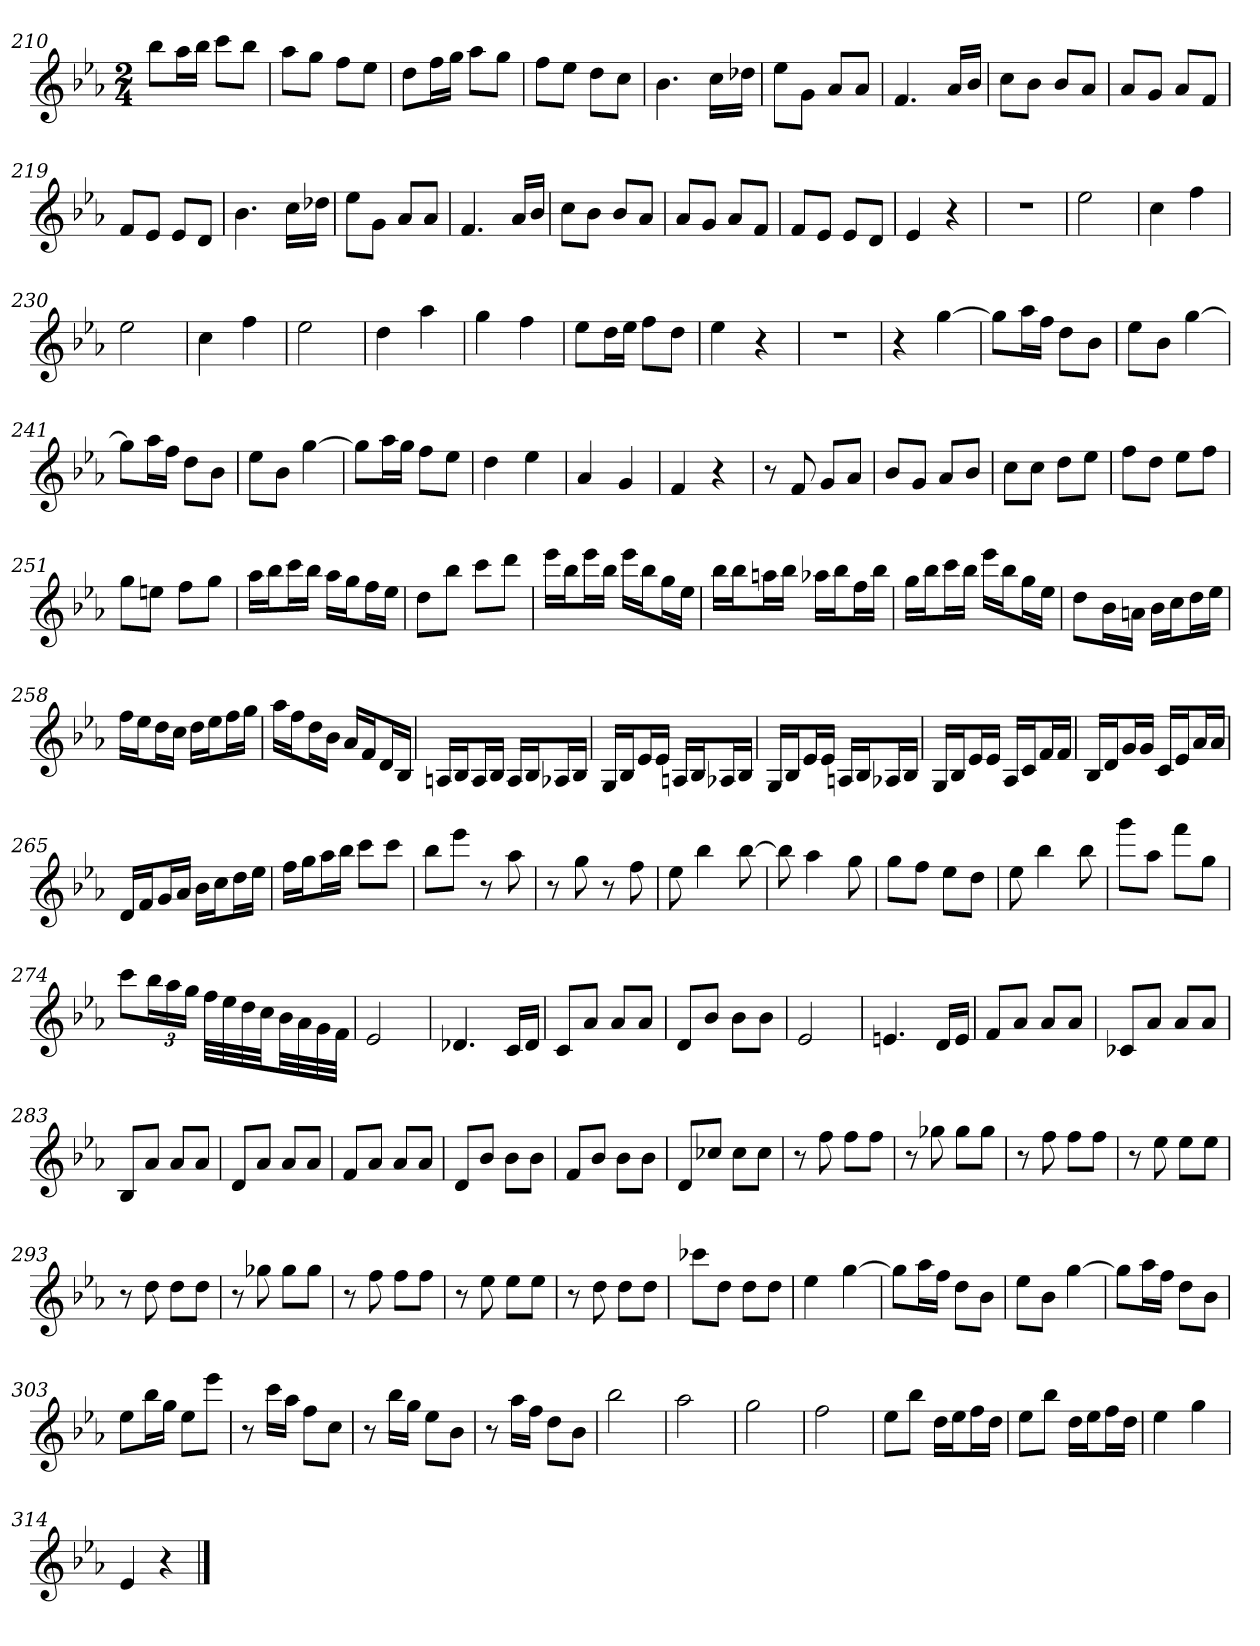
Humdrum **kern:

**kern
*part1
*staff1
*k[b-e-a-]
*E-:
*M2/4
=210
8bb-L
16aa-L
16bb-JJ
8cccL
8bb-J
=211
8aa-L
8ggJ
8ffL
8ee-J
=212
8ddL
16ffL
16ggJJ
8aa-L
8ggJ
=213
8ffL
8ee-J
8ddL
8ccJ
=214
4.b-
16ccLL
16dd-XJJ
=215
8ee-L
8gJ
8a-L
8a-J
=216
4.f
16a-LL
16b-JJ
=217
8ccL
8b-J
8b-L
8a-J
=218
8a-L
8gJ
8a-L
8fJ
=219
8fL
8e-J
8e-L
8dJ
=220
4.b-
16ccLL
16dd-XJJ
=221
8ee-L
8gJ
8a-L
8a-J
=222
4.f
16a-LL
16b-JJ
=223
8ccL
8b-J
8b-L
8a-J
=224
8a-L
8gJ
8a-L
8fJ
=225
8fL
8e-J
8e-L
8dJ
=226
4e-
4r
=227
2r
=228
2ee-
=229
4cc
4ff
=230
2ee-
=231
4cc
4ff
=232
2ee-
=233
4dd
4aa-
=234
4gg
4ff
=235
8ee-L
16ddL
16ee-JJ
8ffL
8ddJ
=236
4ee-
4r
=237
2r
=238
4r
[4gg
=239
8ggL]
16aa-L
16ffJJ
8ddL
8b-J
=240
8ee-L
8b-J
[4gg
=241
8ggL]
16aa-L
16ffJJ
8ddL
8b-J
=242
8ee-L
8b-J
[4gg
=243
8ggL]
16aa-L
16ggJJ
8ffL
8ee-J
=244
4dd
4ee-
=245
4a-
4g
=246
4f
4r
=247
8r
8f
8gL
8a-J
=248
8b-L
8gJ
8a-L
8b-J
=249
8ccL
8ccJ
8ddL
8ee-J
=250
8ffL
8ddJ
8ee-L
8ffJ
=251
8ggL
8eenJ
8ffL
8ggJ
=252
16aa-LL
16bb-J
16cccL
16bb-JJ
16aa-LL
16ggJ
16ffL
16ee-JJ
=253
8ddL
8bb-J
8cccL
8dddJ
=254
16eee-LL
16bb-J
16eee-L
16bb-JJ
16eee-LL
16bb-J
16ggL
16ee-JJ
=255
16bb-LL
16bb-J
16aanL
16bb-JJ
16aa-XLL
16bb-J
16ffL
16bb-JJ
=256
16ggLL
16bb-J
16cccL
16bb-JJ
16eee-LL
16bb-J
16ggL
16ee-JJ
=257
8ddL
16b-L
16anJJ
16b-LL
16ccJ
16ddL
16ee-JJ
=258
16ffLL
16ee-J
16ddL
16ccJJ
16ddLL
16ee-J
16ffL
16ggJJ
=259
16aa-LL
16ffJ
16ddL
16b-JJ
16a-LL
16fJ
16dL
16B-JJ
=260
16AnLL
16B-J
16AL
16B-JJ
16ALL
16B-J
16A-XL
16B-JJ
=261
16GLL
16B-J
16e-L
16e-JJ
16AnLL
16B-J
16A-XL
16B-JJ
=262
16GLL
16B-J
16e-L
16e-JJ
16AnLL
16B-J
16A-XL
16B-JJ
=263
16GLL
16B-J
16e-L
16e-JJ
16A-LL
16cJ
16fL
16fJJ
=264
16B-LL
16dJ
16gL
16gJJ
16cLL
16e-J
16a-L
16a-JJ
=265
16dLL
16fJ
16gL
16a-JJ
16b-LL
16ccJ
16ddL
16ee-JJ
=266
16ffLL
16ggJ
16aa-L
16bb-JJ
8cccL
8cccJ
=267
8bb-L
8eee-J
8r
8aa-
=268
8r
8gg
8r
8ff
=269
8ee-
4bb-
[8bb-
=270
8bb-]
4aa-
8gg
=271
8ggL
8ffJ
8ee-L
8ddJ
=272
8ee-
4bb-
8bb-
=273
8gggL
8aa-J
8fffL
8ggJ
=274
8cccL
24bb-L
24aa-
24ggJJ
32ffLLL
32ee-
32dd
32ccJJ
32b-LL
32a-
32g
32fJJJ
=275
2e-
=276
4.d-X
16cLL
16d-JJ
=277
8cL
8a-J
8a-L
8a-J
=278
8dL
8b-J
8b-L
8b-J
=279
2e-
=280
4.en
16dLL
16eJJ
=281
8fL
8a-J
8a-L
8a-J
=282
8c-XL
8a-J
8a-L
8a-J
=283
8B-L
8a-J
8a-L
8a-J
=284
8dL
8a-J
8a-L
8a-J
=285
8fL
8a-J
8a-L
8a-J
=286
8dL
8b-J
8b-L
8b-J
=287
8fL
8b-J
8b-L
8b-J
=288
8dL
8cc-XJ
8cc-L
8cc-J
=289
8r
8ff
8ffL
8ffJ
=290
8r
8gg-X
8gg-L
8gg-J
=291
8r
8ff
8ffL
8ffJ
=292
8r
8ee-
8ee-L
8ee-J
=293
8r
8dd
8ddL
8ddJ
=294
8r
8gg-X
8gg-L
8gg-J
=295
8r
8ff
8ffL
8ffJ
=296
8r
8ee-
8ee-L
8ee-J
=297
8r
8dd
8ddL
8ddJ
=298
8ccc-XL
8ddJ
8ddL
8ddJ
=299
4ee-
[4gg
=300
8ggL]
16aa-L
16ffJJ
8ddL
8b-J
=301
8ee-L
8b-J
[4gg
=302
8ggL]
16aa-L
16ffJJ
8ddL
8b-J
=303
8ee-L
16bb-L
16ggJJ
8ee-L
8eee-J
=304
8r
16cccLL
16aa-JJ
8ffL
8ccJ
=305
8r
16bb-LL
16ggJJ
8ee-L
8b-J
=306
8r
16aa-LL
16ffJJ
8ddL
8b-J
=307
2bb-
=308
2aa-
=309
2gg
=310
2ff
=311
8ee-L
8bb-J
16ddLL
16ee-J
16ffL
16ddJJ
=312
8ee-L
8bb-J
16ddLL
16ee-J
16ffL
16ddJJ
=313
4ee-
4gg
=314
4e-
4r
==
*-
